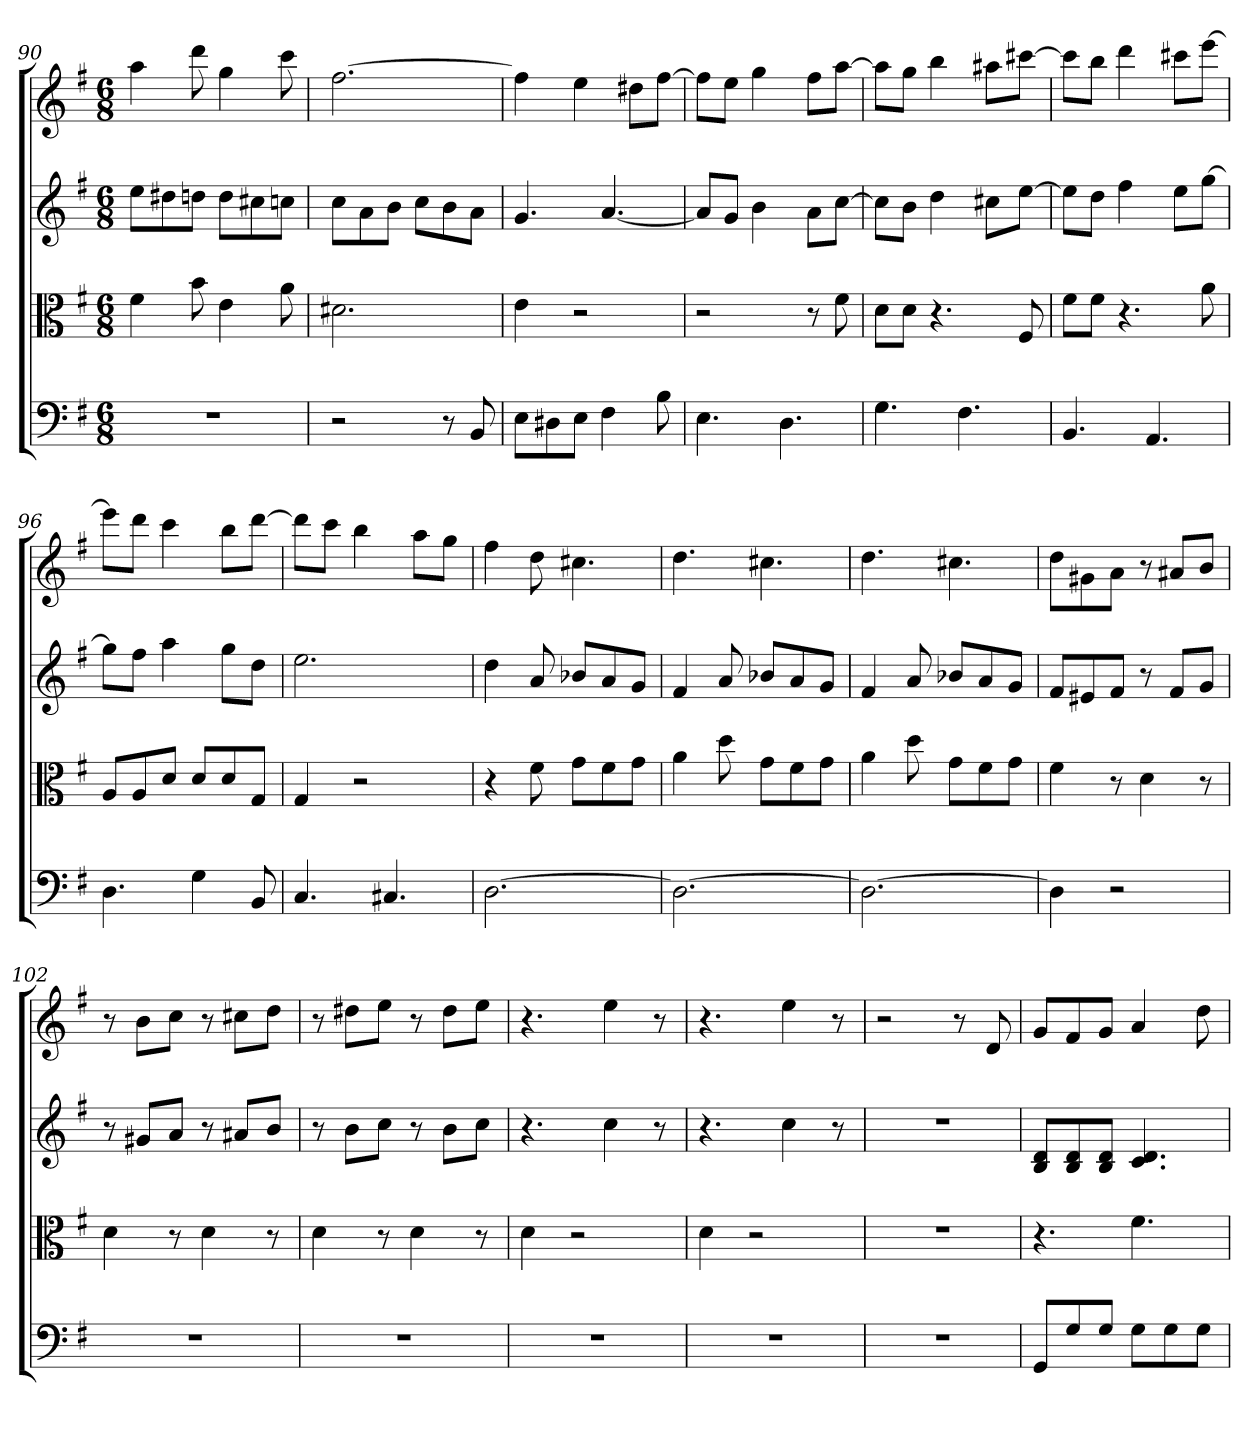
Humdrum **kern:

**kern	**kern	**kern	**kern
*part4	*part3	*part2	*part1
*staff4	*staff3	*staff2	*staff1
*clefF4	*clefC3	*	*
*k[f#]	*k[f#]	*k[f#]	*k[f#]
*G:	*G:	*G:	*G:
*M6/8	*M6/8	*M6/8	*M6/8
=90	=90	=90	=90
2.r	4f#	8eeL	4aa
.	.	8dd#X	.
.	8b	8ddnJ	8ddd
.	4e	8ddL	4gg
.	.	8cc#X	.
.	8a	8ccnJ	8ccc
=91	=91	=91	=91
2r	2.d#X	8ccL	[2.ff#
.	.	8a	.
.	.	8bJ	.
.	.	8ccL	.
8r	.	8b	.
8BB	.	8aJ	.
=92	=92	=92	=92
8E\L	4e	4.g	4ff#]
8D#X\	.	.	.
8E\J	2r	.	4ee
4F#	.	[4.a	.
.	.	.	8dd#XL
8B	.	.	[8ff#J
=93	=93	=93	=93
4.E	2r	8aL]	8ff#L]
.	.	8gJ	8eeJ
.	.	4b	4gg
4.D	.	.	.
.	8r	8aL	8ff#L
.	8f#	[8ccJ	[8aaJ
=94	=94	=94	=94
4.G	8d\L	8ccL]	8aaL]
.	8d\J	8bJ	8ggJ
.	4.r	4dd	4bb
4.F#	.	.	.
.	.	8cc#XL	8aa#XL
.	8F#	[8eeJ	[8ccc#XJ
=95	=95	=95	=95
4.BB	8f#\L	8eeL]	8ccc#L]
.	8f#\J	8ddJ	8bbJ
.	4.r	4ff#	4ddd
4.AA	.	.	.
.	.	8eeL	8ccc#XL
.	8a	[8ggJ	[8eeeJ
=96	=96	=96	=96
4.D	8A/L	8ggL]	8eeeL]
.	8A/	8ff#J	8dddJ
.	8d/J	4aa	4ccc
4G	8d/L	.	.
.	8d/	8ggL	8bbL
8BB	8G/J	8ddJ	[8dddJ
=97	=97	=97	=97
4.C	4G	2.ee	8dddL]
.	.	.	8cccJ
.	2r	.	4bb
4.C#X	.	.	.
.	.	.	8aaL
.	.	.	8ggJ
=98	=98	=98	=98
[2.D	4r	4dd	4ff#
.	8f#	8a	8dd
.	8g\L	8b-XL	4.cc#X
.	8f#\	8a	.
.	8g\J	8gJ	.
=99	=99	=99	=99
2.D_	4a	4f#	4.dd
.	8dd	8a	.
.	8g\L	8b-XL	4.cc#X
.	8f#\	8a	.
.	8g\J	8gJ	.
=100	=100	=100	=100
2.D_	4a	4f#	4.dd
.	8dd	8a	.
.	8g\L	8b-XL	4.cc#X
.	8f#\	8a	.
.	8g\J	8gJ	.
=101	=101	=101	=101
4D]	4f#	8f#L	8ddL
.	.	8e#X	8g#X
2r	8r	8f#J	8aJ
.	4d	8r	8r
.	.	8f#L	8a#XL
.	8r	8gJ	8bJ
=102	=102	=102	=102
2.r	4d	8r	8r
.	.	8g#XL	8bL
.	8r	8aJ	8ccJ
.	4d	8r	8r
.	.	8a#XL	8cc#XL
.	8r	8bJ	8ddJ
=103	=103	=103	=103
2.r	4d	8r	8r
.	.	8bL	8dd#XL
.	8r	8ccJ	8eeJ
.	4d	8r	8r
.	.	8bL	8dd#L
.	8r	8ccJ	8eeJ
=104	=104	=104	=104
2.r	4d	4.r	4.r
.	2r	.	.
.	.	4cc	4ee
.	.	8r	8r
=105	=105	=105	=105
2.r	4d	4.r	4.r
.	2r	.	.
.	.	4cc	4ee
.	.	8r	8r
=106	=106	=106	=106
2.r	2.r	2.r	2r
.	.	.	8r
.	.	.	8d
=107	=107	=107	=107
8GG/L	4.r	8B 8dL	8gL
8G/	.	8B 8d	8f#
8G/J	.	8B 8dJ	8gJ
8G\L	4.f#	4.c 4.d	4a
8G\	.	.	.
8G\J	.	.	8dd
=	=	=	=
*-	*-	*-	*-
